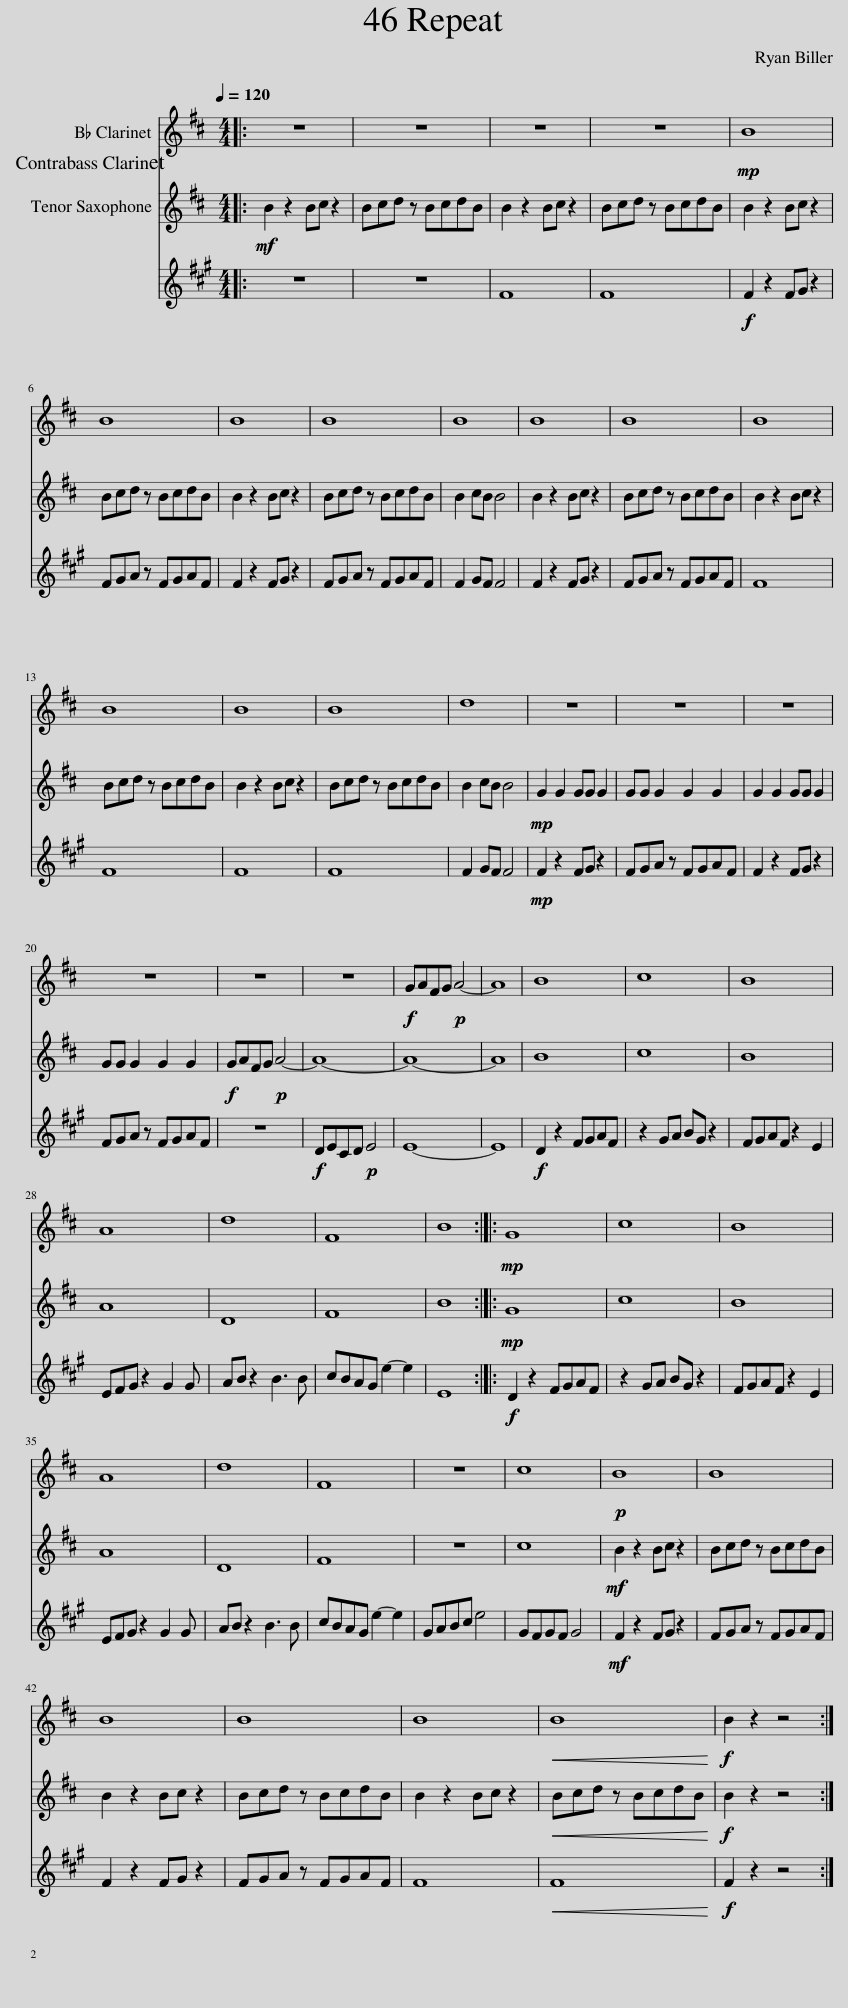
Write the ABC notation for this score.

X:1
%%score 1 2 3
L:1/8
Q:1/4=120
M:4/4
I:linebreak $
K:none
V:1 treble transpose=-2
V:2 treble transpose=-14
V:3 treble transpose=-21
V:1
[K:D]|: z8 | z8 | z8 | z8 |!mp! B8 |$ %5
 B8 | B8 | B8 | B8 | B8 | %10
 B8 | B8 |$ B8 | B8 | B8 | %15
 d8 | z8 | z8 | z8 |$ z8 | %20
 z8 | z8 |!f! GAFG!p! A4- | A8 | B8 | %25
 c8 | B8 |$ A8 | d8 | F8 | %30
 B8 ::!mp! G8 | c8 | B8 |$ A8 | %35
 d8 | F8 | z8 | c8 |!p! B8 | %40
 B8 |$ B8 | B8 | B8 |!<(! B8!<)! | %45
!f! B2 z2 z4 :| %46
V:2
[K:D]|:!mf! B2 z2 Bc z2 | Bcd z BcdB | B2 z2 Bc z2 | Bcd z BcdB | B2 z2 Bc z2 |$ %5
 Bcd z BcdB | B2 z2 Bc z2 | Bcd z BcdB | B2 cB B4 | B2 z2 Bc z2 | %10
 Bcd z BcdB | B2 z2 Bc z2 |$ Bcd z BcdB | B2 z2 Bc z2 | Bcd z BcdB | %15
 B2 cB B4 |!mp! G2 G2 GG G2 | GG G2 G2 G2 | G2 G2 GG G2 |$ GG G2 G2 G2 | %20
!f! GAFG!p! A4- | A8- | A8- | A8 | B8 | %25
 c8 | B8 |$ A8 | D8 | F8 | %30
 B8 ::!mp! G8 | c8 | B8 |$ A8 | %35
 D8 | F8 | z8 | c8 |!mf! B2 z2 Bc z2 | %40
 Bcd z BcdB |$ B2 z2 Bc z2 | Bcd z BcdB | B2 z2 Bc z2 |!<(! Bcd z BcdB!<)! | %45
!f! B2 z2 z4 :| %46
V:3
[K:A]|: z8 | z8 | F8 | F8 |!f! F2 z2 FG z2 |$ %5
 FGA z FGAF | F2 z2 FG z2 | FGA z FGAF | F2 GF F4 | F2 z2 FG z2 | %10
 FGA z FGAF | F8 |$ F8 | F8 | F8 | %15
 F2 GF F4 |!mp! F2 z2 FG z2 | FGA z FGAF | F2 z2 FG z2 |$ FGA z FGAF | %20
 z8 |!f! DECD!p! E4 | E8- | E8 |!f! D2 z2 FGAF | %25
 z2 GA BG z2 | FGAF z2 E2 |$ EFG z2 G2 G | AB z2 B3 B | cBAG e2- e2 | %30
 E8 ::!f! D2 z2 FGAF | z2 GA BG z2 | FGAF z2 E2 |$ EFG z2 G2 G | %35
 AB z2 B3 B | cBAG e2- e2 | GABc e4 | GFGF G4 |!mf! F2 z2 FG z2 | %40
 FGA z FGAF |$ F2 z2 FG z2 | FGA z FGAF | F8 |!<(! F8!<)! | %45
!f! F2 z2 z4 :| %46
